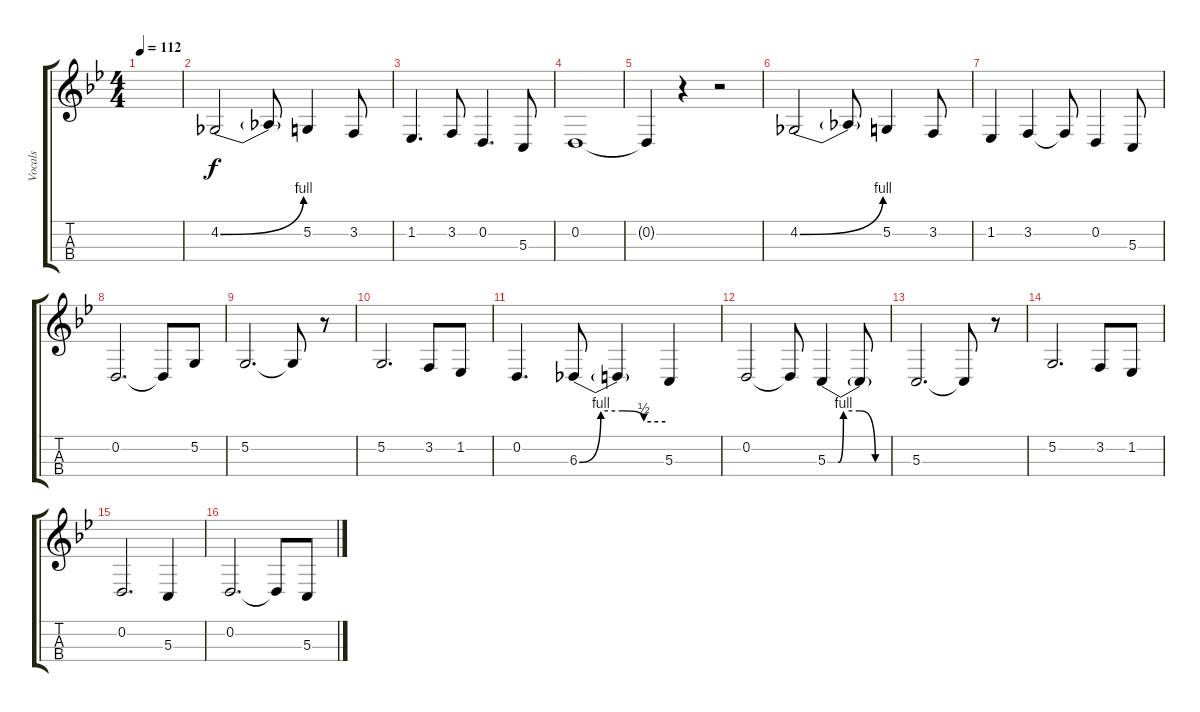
\track ("Vocals" "Vocals") {instrument cello}
\staff {score tabs}
\tuning (A3 D3 G2 C2) {hide}
\ts (4 4)
\tempo 112
\clef g2
\ks bb
|
4.2{be (bend 0 0 60 4)}.2 4.2{t}.8 5.2.4 3.2.8 |
1.2.4{d} 3.2.8 0.2.4{d} 5.3.8 |
0.2.1 |
0.2{t}.4 r.4 r.2 |
4.2{be (bend 0 0 60 4)}.2 4.2{t}.8 5.2.4 3.2.8 |
1.2.4 3.2.4 3.2{t}.8 0.2.4 5.3.8 |
0.2.2{d} 0.2{t}.8 5.2.8 |
5.2.2{d} 5.2{t}.8 r.8 |
5.2.2{d} 3.2.8 1.2.8 |
0.2.4{d} 6.3{be (custom 0 0 15 4 30 4 45 2 60 2)}.8 6.3{t}.4 5.3.4 |
0.2.2 0.2{t}.8 5.3{be (custom 0 0 10 0 15 4 30 4 45 0 60 0)}.4 5.3{t}.8 |
5.3.2{d} 5.3{t}.8 r.8 |
5.2.2{d} 3.2.8 1.2.8 |
0.2.2{d} 5.3.4 |
0.2.2{d} 0.2{t}.8 5.3.8
